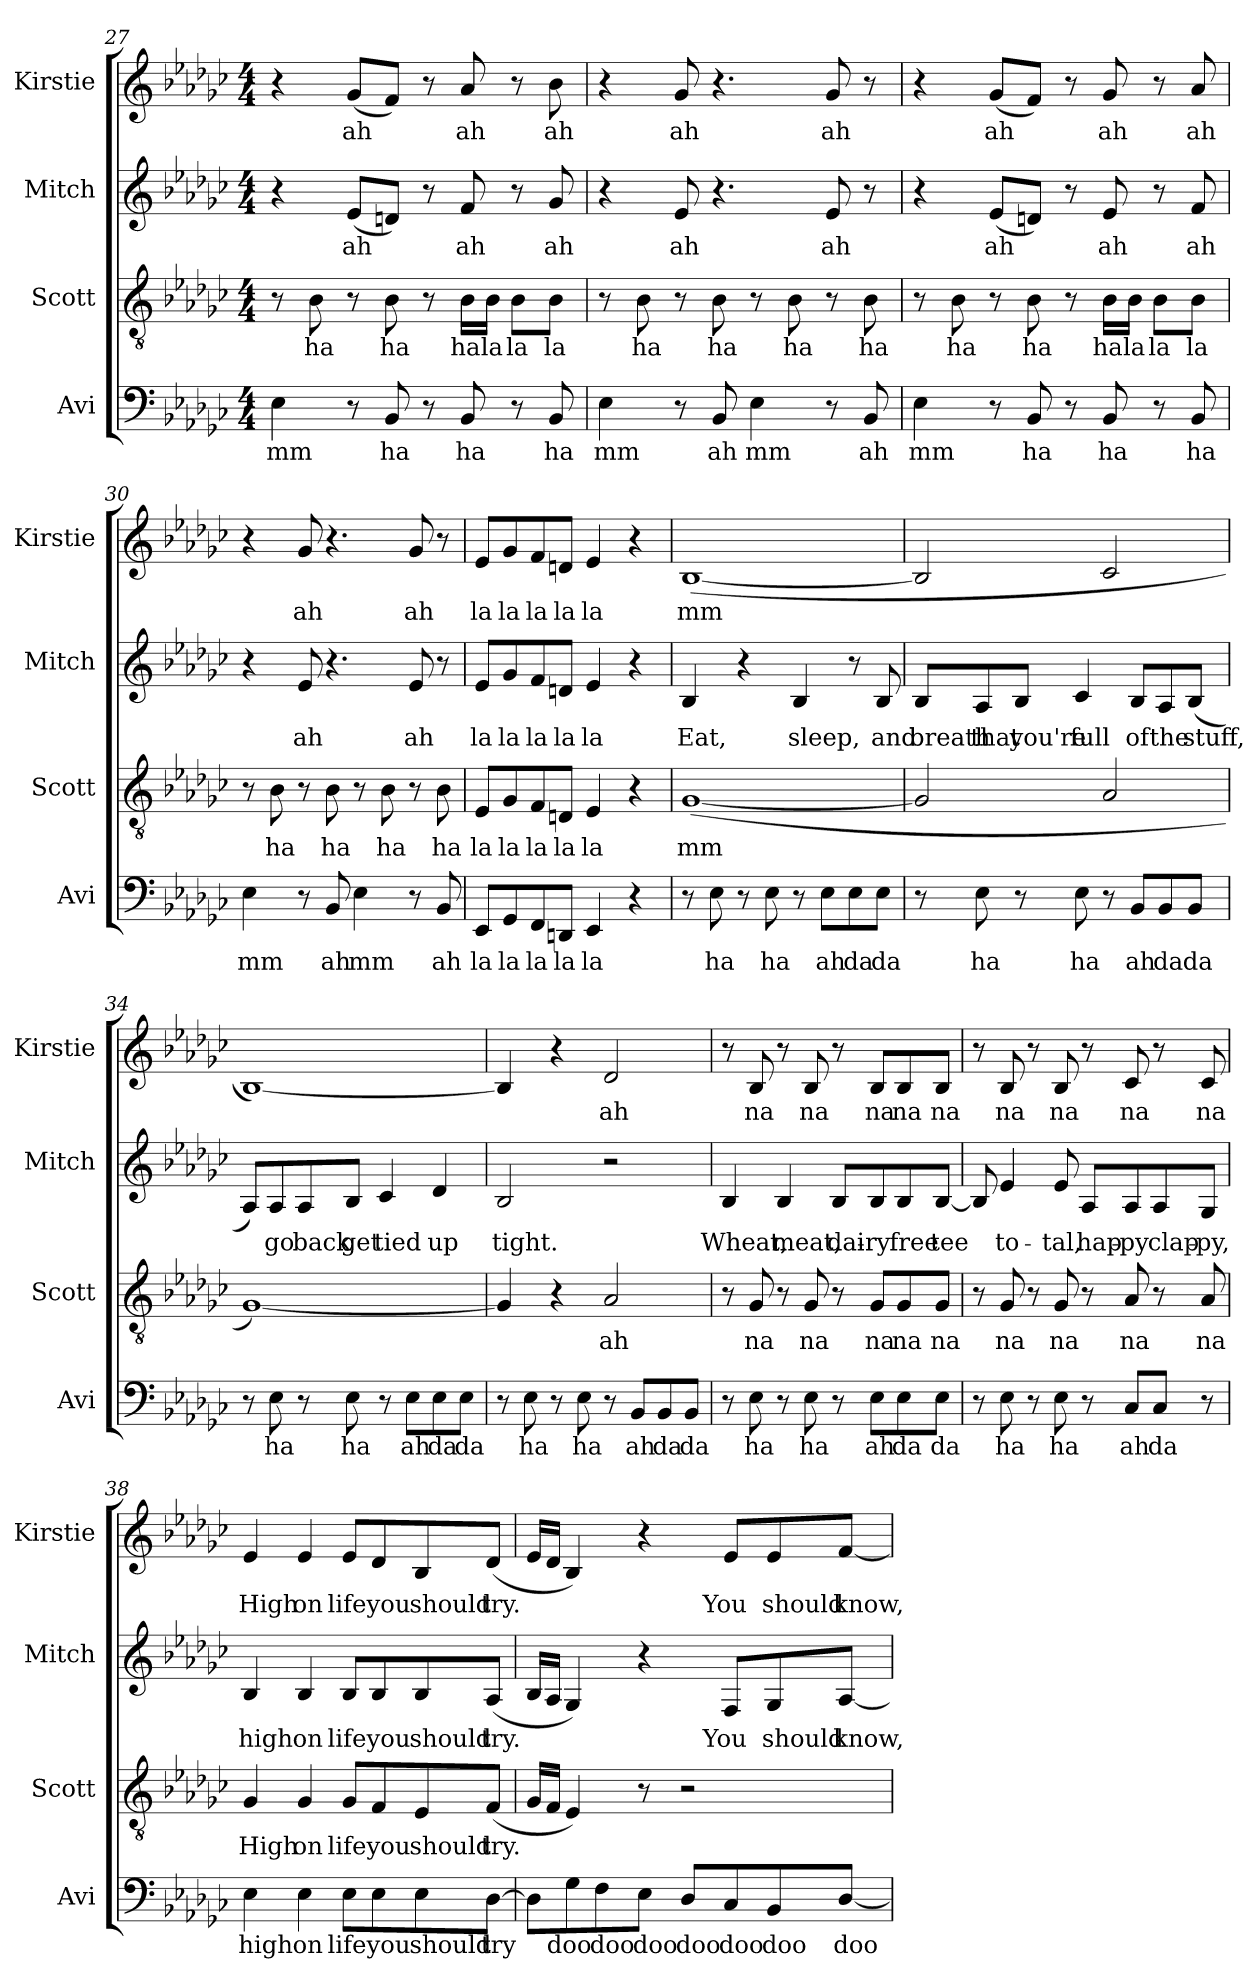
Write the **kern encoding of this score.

**kern	**text	**kern	**text	**kern	**text	**kern	**text
*part4	*part4	*part3	*part3	*part2	*part2	*part1	*part1
*staff4	*staff4	*staff3	*staff3	*staff2	*staff2	*staff1	*staff1
*I"Avi	*	*I"Scott	*	*I"Mitch	*	*I"Kirstie	*
*I'Avi	*	*I'Scott	*	*I'Mitch	*	*I'Kirstie	*
*clefF4	*	*clefGv2	*	*clefG2	*	*clefG2	*
*k[b-e-a-d-g-c-]	*	*k[b-e-a-d-g-c-]	*	*k[b-e-a-d-g-c-]	*	*k[b-e-a-d-g-c-]	*
*M4/4	*	*M4/4	*	*M4/4	*	*M4/4	*
=27	=27	=27	=27	=27	=27	=27	=27
4E-\	mm	8r	.	4r	.	4r	.
.	.	8B-\	ha	.	.	.	.
8r	.	8r	.	(8e-/L	ah	(8g-/L	ah
8BB-/	ha	8B-\	ha	8dn/J)	.	8f/J)	.
8r	.	8r	.	8r	.	8r	.
8BB-/	ha	16B-\LL	ha	8f/	ah	8a-/	ah
.	.	16B-\JJ	la	.	.	.	.
8r	.	8B-\L	la	8r	.	8r	.
8BB-/	ha	8B-\J	la	8g-/	ah	8b-\	ah
!!LO:LB:g=z
=28	=28	=28	=28	=28	=28	=28	=28
4E-\	mm	8r	.	4r	.	4r	.
.	.	8B-\	ha	.	.	.	.
8r	.	8r	.	8e-/	ah	8g-/	ah
8BB-/	ah	8B-\	ha	4.r	.	4.r	.
4E-\	mm	8r	.	.	.	.	.
.	.	8B-\	ha	.	.	.	.
8r	.	8r	.	8e-/	ah	8g-/	ah
8BB-/	ah	8B-\	ha	8r	.	8r	.
=29	=29	=29	=29	=29	=29	=29	=29
4E-\	mm	8r	.	4r	.	4r	.
.	.	8B-\	ha	.	.	.	.
8r	.	8r	.	(8e-/L	ah	(8g-/L	ah
8BB-/	ha	8B-\	ha	8dn/J)	.	8f/J)	.
8r	.	8r	.	8r	.	8r	.
8BB-/	ha	16B-\LL	ha	8e-/	ah	8g-/	ah
.	.	16B-\JJ	la	.	.	.	.
8r	.	8B-\L	la	8r	.	8r	.
8BB-/	ha	8B-\J	la	8f/	ah	8a-/	ah
=30	=30	=30	=30	=30	=30	=30	=30
4E-\	mm	8r	.	4r	.	4r	.
.	.	8B-\	ha	.	.	.	.
8r	.	8r	.	8e-/	ah	8g-/	ah
8BB-/	ah	8B-\	ha	4.r	.	4.r	.
4E-\	mm	8r	.	.	.	.	.
.	.	8B-\	ha	.	.	.	.
8r	.	8r	.	8e-/	ah	8g-/	ah
8BB-/	ah	8B-\	ha	8r	.	8r	.
!!LO:PB:g=z
=31	=31	=31	=31	=31	=31	=31	=31
8EE-/L	la	8E-/L	la	8e-/L	la	8e-/L	la
8GG-/	la	8G-/	la	8g-/	la	8g-/	la
8FF/	la	8F/	la	8f/	la	8f/	la
8DDn/J	la	8Dn/J	la	8dn/J	la	8dn/J	la
4EE-/	la	4E-/	la	4e-/	la	4e-/	la
4r	.	4r	.	4r	.	4r	.
=32	=32	=32	=32	=32	=32	=32	=32
8r	.	([1G-	mm	4B-/	Eat,	([1B-	mm
8E-\	ha	.	.	.	.	.	.
8r	.	.	.	4r	.	.	.
8E-\	ha	.	.	.	.	.	.
8r	.	.	.	4B-/	sleep,	.	.
8E-\L	ah	.	.	.	.	.	.
8E-\	da	.	.	8r	.	.	.
8E-\J	da	.	.	8B-/	and	.	.
=33	=33	=33	=33	=33	=33	=33	=33
8r	.	2G-/]	.	8B-/L	breath	2B-/]	.
8E-\	ha	.	.	8A-/	that	.	.
8r	.	.	.	8B-/J	you're	.	.
8E-\	ha	.	.	4c-/	full	.	.
8r	.	2A-/	.	.	.	2c-/	.
8BB-/L	ah	.	.	8B-/L	of	.	.
8BB-/	da	.	.	8A-/	the	.	.
8BB-/J	da	.	.	(8B-/J	stuff,	.	.
!!LO:LB:g=z
=34	=34	=34	=34	=34	=34	=34	=34
8r	.	[1G-)	.	8A-/L)	.	[1B-)	.
8E-\	ha	.	.	8A-/	go	.	.
8r	.	.	.	8A-/	back	.	.
8E-\	ha	.	.	8B-/J	get	.	.
8r	.	.	.	4c-/	tied	.	.
8E-\L	ah	.	.	.	.	.	.
8E-\	da	.	.	4d-/	up	.	.
8E-\J	da	.	.	.	.	.	.
=35	=35	=35	=35	=35	=35	=35	=35
8r	.	4G-/]	.	2B-/	tight.	4B-/]	.
8E-\	ha	.	.	.	.	.	.
8r	.	4r	.	.	.	4r	.
8E-\	ha	.	.	.	.	.	.
8r	.	2A-/	ah	2r	.	2d-/	ah
8BB-/L	ah	.	.	.	.	.	.
8BB-/	da	.	.	.	.	.	.
8BB-/J	da	.	.	.	.	.	.
=36	=36	=36	=36	=36	=36	=36	=36
8r	.	8r	.	4B-/	Wheat,	8r	.
8E-\	ha	8G-/	na	.	.	8B-/	na
8r	.	8r	.	4B-/	meat,	8r	.
8E-\	ha	8G-/	na	.	.	8B-/	na
8r	.	8r	.	8B-/L	dai-	8r	.
8E-\L	ah	8G-/L	na	8B-/	-ry	8B-/L	na
8E-\	da	8G-/	na	8B-/	free	8B-/	na
8E-\J	da	8G-/J	na	[8B-/J	tee	8B-/J	na
!!LO:PB:g=z
=37	=37	=37	=37	=37	=37	=37	=37
8r	.	8r	.	8B-/]	.	8r	.
8E-\	ha	8G-/	na	4e-/	to-	8B-/	na
8r	.	8r	.	.	.	8r	.
8E-\	ha	8G-/	na	8e-/	-tal,	8B-/	na
8r	.	8r	.	8A-/L	hap-	8r	.
8C-/L	ah	8A-/	na	8A-/	-py	8c-/	na
8C-/J	da	8r	.	8A-/	clap-	8r	.
8r	.	8A-/	na	8G-/J	-py,	8c-/	na
=38	=38	=38	=38	=38	=38	=38	=38
4E-\	high	4G-/	High	4B-/	high	4e-/	High
4E-\	on	4G-/	on	4B-/	on	4e-/	on
8E-\L	life	8G-/L	life	8B-/L	life	8e-/L	life
8E-\	you	8F/	you	8B-/	you	8d-/	you
8E-\	should	8E-/	should	8B-/	should	8B-/	should
[8D-\J	try	(8F/J	try.	(8A-/J	try.	(8d-/J	try.
!!LO:LB:g=z
=39	=39	=39	=39	=39	=39	=39	=39
8D-\L]	.	16G-/LL	.	16B-/LL	.	16e-/LL	.
.	.	16F/JJ	.	16A-/JJ	.	16d-/JJ	.
8G-\	doo	4E-/)	.	4G-/)	.	4B-/)	.
8F\	doo	.	.	.	.	.	.
8E-\J	doo	8r	.	4r	.	4r	.
8D-/L	doo	2r	.	.	.	.	.
8C-/	doo	.	.	8F/L	You	8e-/L	You
8BB-/	doo	.	.	8G-/	should	8e-/	should
[8D-/J	doo	.	.	[8A-/J	know,	[8f/J	know,
=	=	=	=	=	=	=	=
*-	*-	*-	*-	*-	*-	*-	*-
